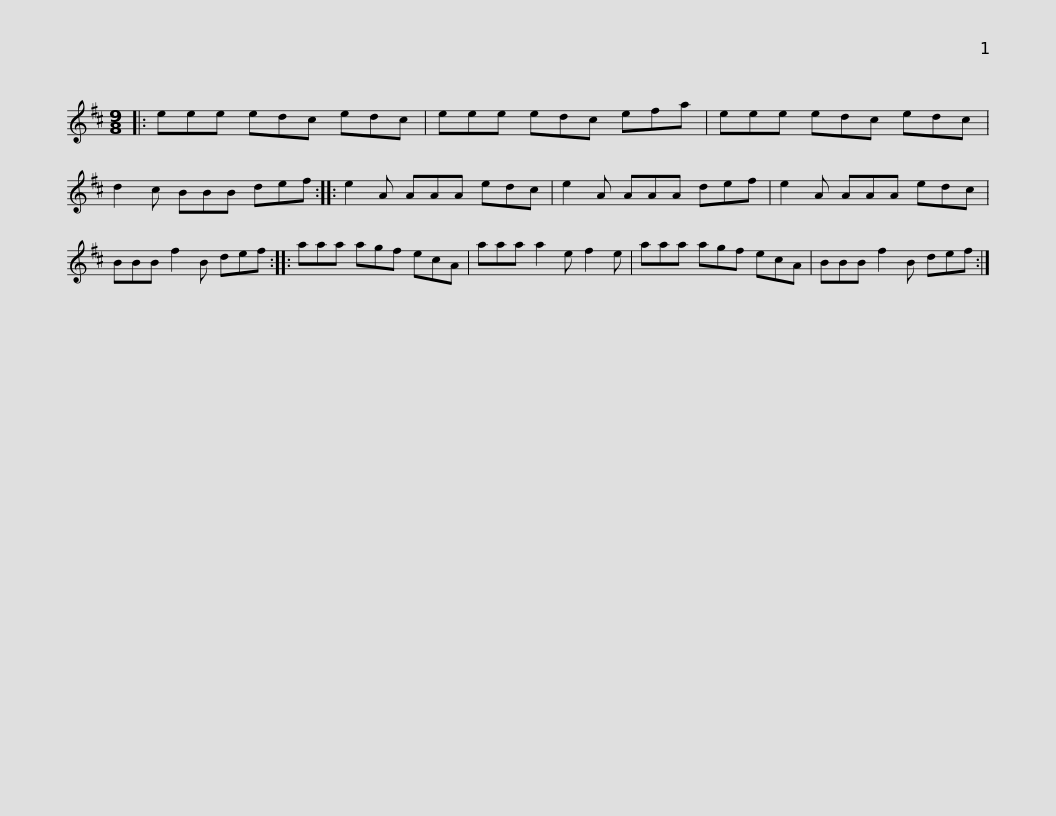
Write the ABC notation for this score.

X:1
L:1/8
M:9/8
I:linebreak $
K:D
V:1 treble
V:1
|: eee edc edc | eee edc efa | eee edc edc | d2 c BBB def ::$ e2 A AAA edc | %5
 e2 A AAA def | e2 A AAA edc | BBB f2 B def ::$ aaa agf ecA | aaa a2 e f2 e | %10
 aaa agf ecA | BBB f2 B def :| %12
